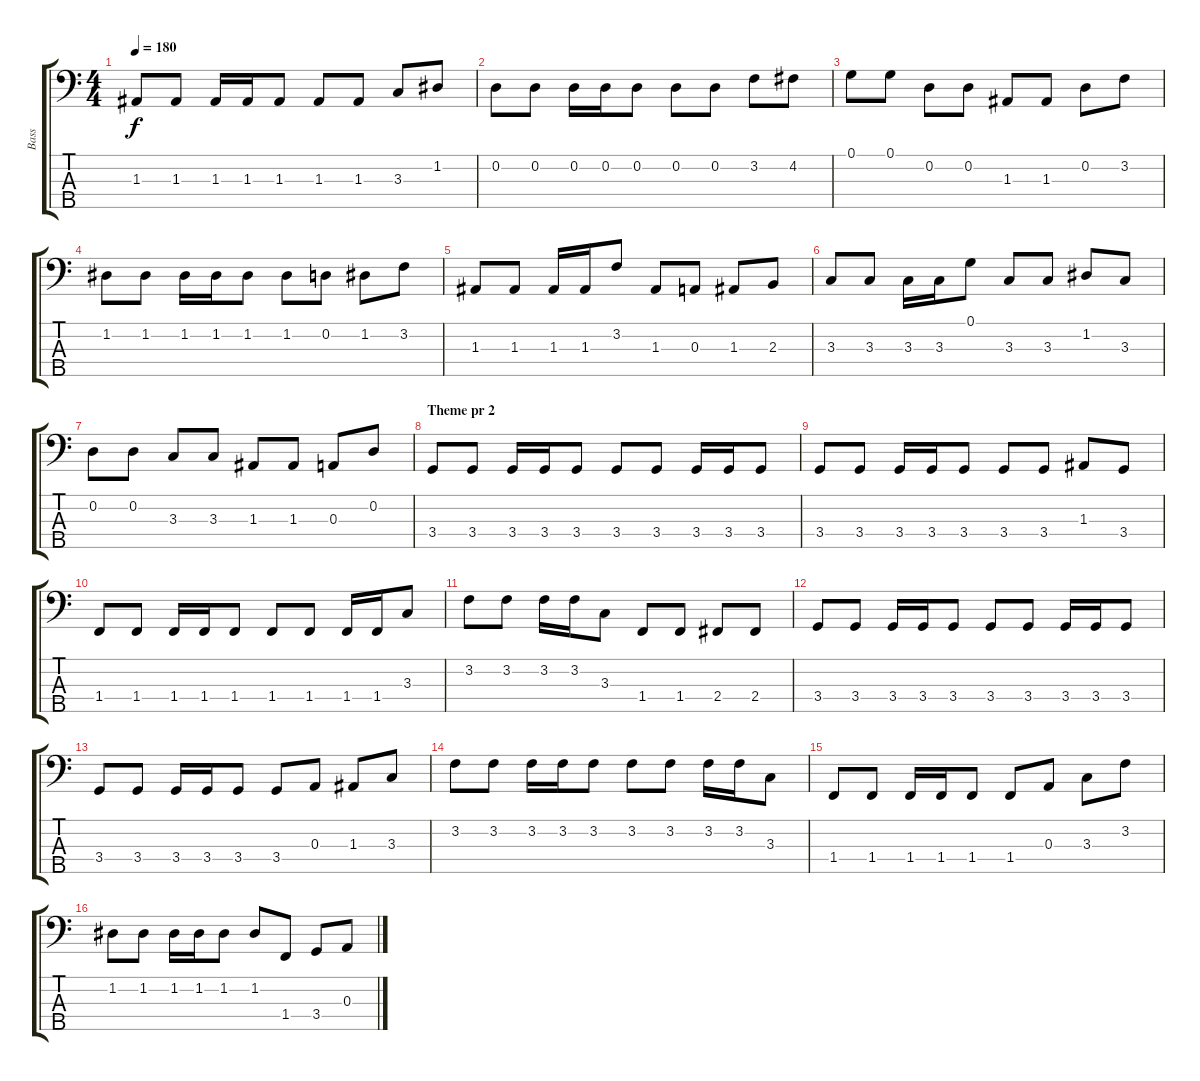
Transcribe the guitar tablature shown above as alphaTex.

\track ("Bass" "Bass") {instrument electricbassfinger}
\staff {score tabs}
\tuning (G2 D2 A1 E1 B0) {hide}
\ts (4 4)
\tempo 180
\clef f4
\ks c
1.3.8{dy f} 1.3.8 1.3.16 1.3.16 1.3.8 1.3.8 1.3.8 3.3.8 1.2.8 |
0.2.8 0.2.8 0.2.16 0.2.16 0.2.8 0.2.8 0.2.8 3.2.8 4.2.8 |
0.1.8 0.1.8 0.2.8 0.2.8 1.3.8 1.3.8 0.2.8 3.2.8 |
1.2.8 1.2.8 1.2.16 1.2.16 1.2.8 1.2.8 0.2.8 1.2.8 3.2.8 |
1.3.8 1.3.8 1.3.16 1.3.16 3.2.8 1.3.8 0.3.8 1.3.8 2.3.8 |
3.3.8 3.3.8 3.3.16 3.3.16 0.1.8 3.3.8 3.3.8 1.2.8 3.3.8 |
0.2.8 0.2.8 3.3.8 3.3.8 1.3.8 1.3.8 0.3.8 0.2.8 |
\section ("" "Theme pr 2")
3.4.8 3.4.8 3.4.16 3.4.16 3.4.8 3.4.8 3.4.8 3.4.16 3.4.16 3.4.8 |
3.4.8 3.4.8 3.4.16 3.4.16 3.4.8 3.4.8 3.4.8 1.3.8 3.4.8 |
1.4.8 1.4.8 1.4.16 1.4.16 1.4.8 1.4.8 1.4.8 1.4.16 1.4.16 3.3.8 |
3.2.8 3.2.8 3.2.16 3.2.16 3.3.8 1.4.8 1.4.8 2.4.8 2.4.8 |
3.4.8 3.4.8 3.4.16 3.4.16 3.4.8 3.4.8 3.4.8 3.4.16 3.4.16 3.4.8 |
3.4.8 3.4.8 3.4.16 3.4.16 3.4.8 3.4.8 0.3.8 1.3.8 3.3.8 |
3.2.8 3.2.8 3.2.16 3.2.16 3.2.8 3.2.8 3.2.8 3.2.16 3.2.16 3.3.8 |
1.4.8 1.4.8 1.4.16 1.4.16 1.4.8 1.4.8 0.3.8 3.3.8 3.2.8 |
1.2.8 1.2.8 1.2.16 1.2.16 1.2.8 1.2.8 1.4.8 3.4.8 0.3.8
